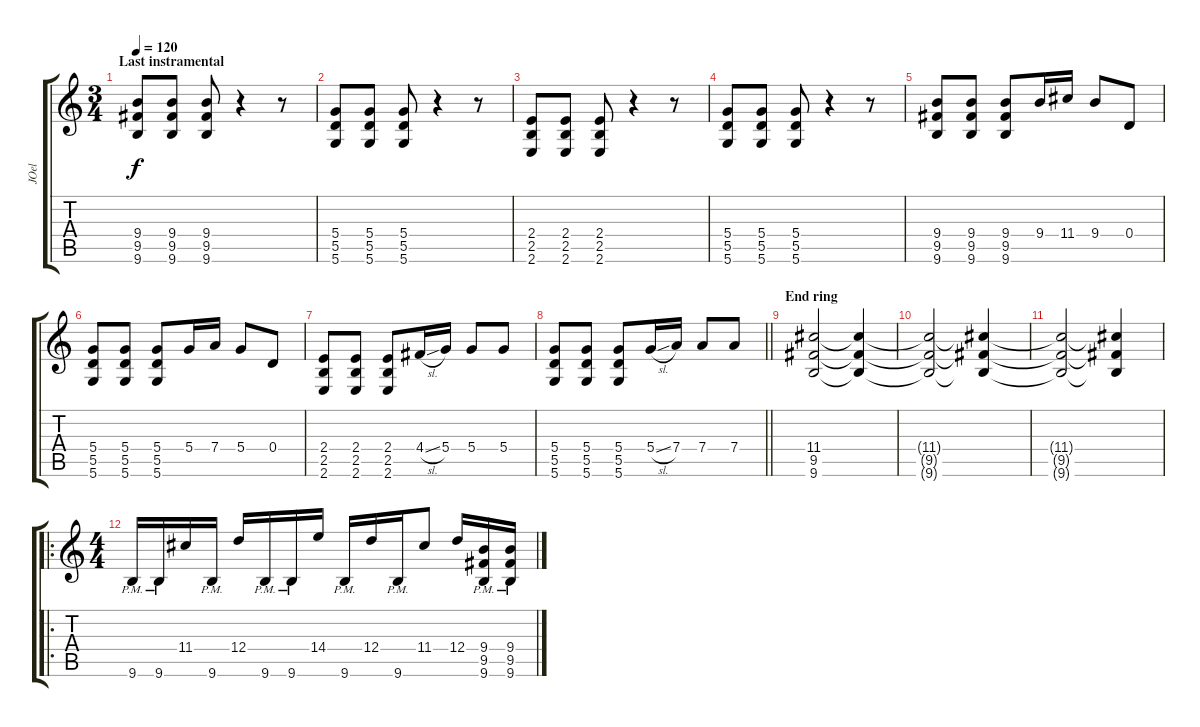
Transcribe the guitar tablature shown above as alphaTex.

\track ("JOel" "JOel") {instrument distortionguitar}
\staff {score tabs}
\tuning (E4 B3 G3 D3 A2 D2) {hide}
\ts (3 4)
\section ("" "Last instramental")
\tempo 120
\clef g2
\ks c
(9.4 9.5 9.6).8{dy f} (9.4 9.5 9.6).8 (9.4 9.5 9.6).8 r.4 r.8 |
(5.4 5.5 5.6).8 (5.4 5.5 5.6).8 (5.4 5.5 5.6).8 r.4 r.8 |
(2.4 2.5 2.6).8 (2.4 2.5 2.6).8 (2.4 2.5 2.6).8 r.4 r.8 |
(5.4 5.5 5.6).8 (5.4 5.5 5.6).8 (5.4 5.5 5.6).8 r.4 r.8 |
(9.4 9.5 9.6).8 (9.4 9.5 9.6).8 (9.4 9.5 9.6).8 9.4.16 11.4.16 9.4.8 0.4.8 |
(5.4 5.5 5.6).8 (5.4 5.5 5.6).8 (5.4 5.5 5.6).8 5.4.16 7.4.16 5.4.8 0.4.8 |
(2.4 2.5 2.6).8 (2.4 2.5 2.6).8 (2.4 2.5 2.6).8 4.4{sl}.16 5.4.16 5.4.8 5.4.8 |
\barLineRight lightlight
(5.4 5.5 5.6).8 (5.4 5.5 5.6).8 (5.4 5.5 5.6).8 5.4{sl}.16 7.4.16 7.4.8 7.4.8 |
\section ("" "End ring")
(11.4 9.5 9.6).2 (11.4{t} 9.5{t} 9.6{t}).4 |
(11.4{t} 9.5{t} 9.6{t}).2 (11.4{t} 9.5{t} 9.6{t}).4 |
(11.4{t} 9.5{t} 9.6{t}).2 (11.4{t} 9.5{t} 9.6{t}).4 |
\ro
\ts (4 4)
9.6{pm}.16 9.6{pm}.16 11.4.16 9.6{pm}.16 12.4.16 9.6{pm}.16 9.6{pm}.16 14.4.16 9.6{pm}.16 12.4.16 9.6{pm}.16 11.4.8 12.4.16 (9.4 9.5 9.6{pm}).16 (9.4 9.5 9.6{pm}).16
